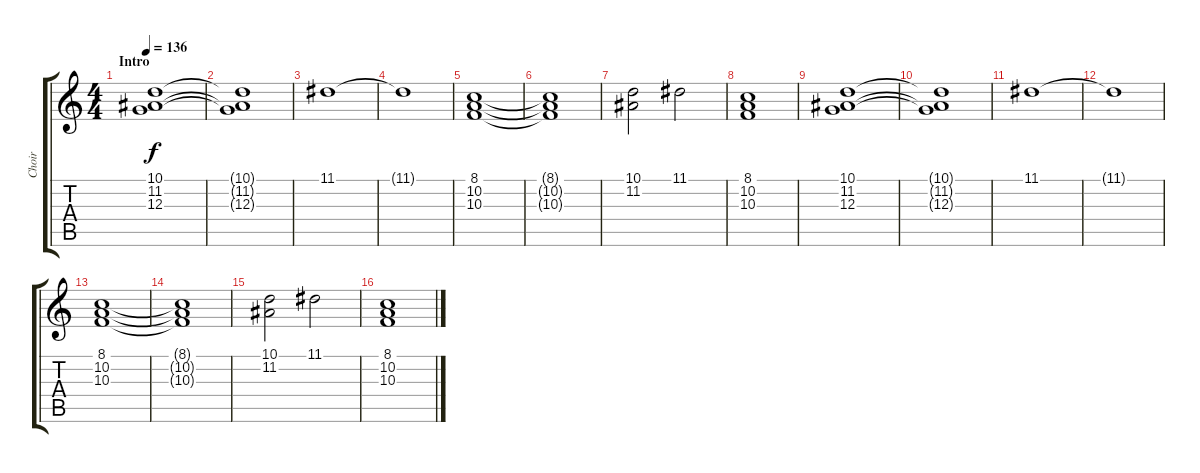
\track ("Choir" "Choir") {instrument choiraahs}
\staff {score tabs}
\tuning (E4 B3 G3 D3 A2 E2) {hide}
\ts (4 4)
\section ("" "Intro")
\tempo 136
\clef g2
\ks c
(10.1 11.2 12.3).1{dy f instrument choiraahs} |
(10.1{t} 11.2{t} 12.3{t}).1 |
11.1.1 |
11.1{t}.1 |
(8.1 10.2 10.3).1 |
(8.1{t} 10.2{t} 10.3{t}).1 |
(10.1 11.2).2 11.1.2 |
(8.1 10.2 10.3).1 |
(10.1 11.2 12.3).1 |
(10.1{t} 11.2{t} 12.3{t}).1 |
11.1.1 |
11.1{t}.1 |
(8.1 10.2 10.3).1 |
(8.1{t} 10.2{t} 10.3{t}).1 |
(10.1 11.2).2 11.1.2 |
(8.1 10.2 10.3).1
